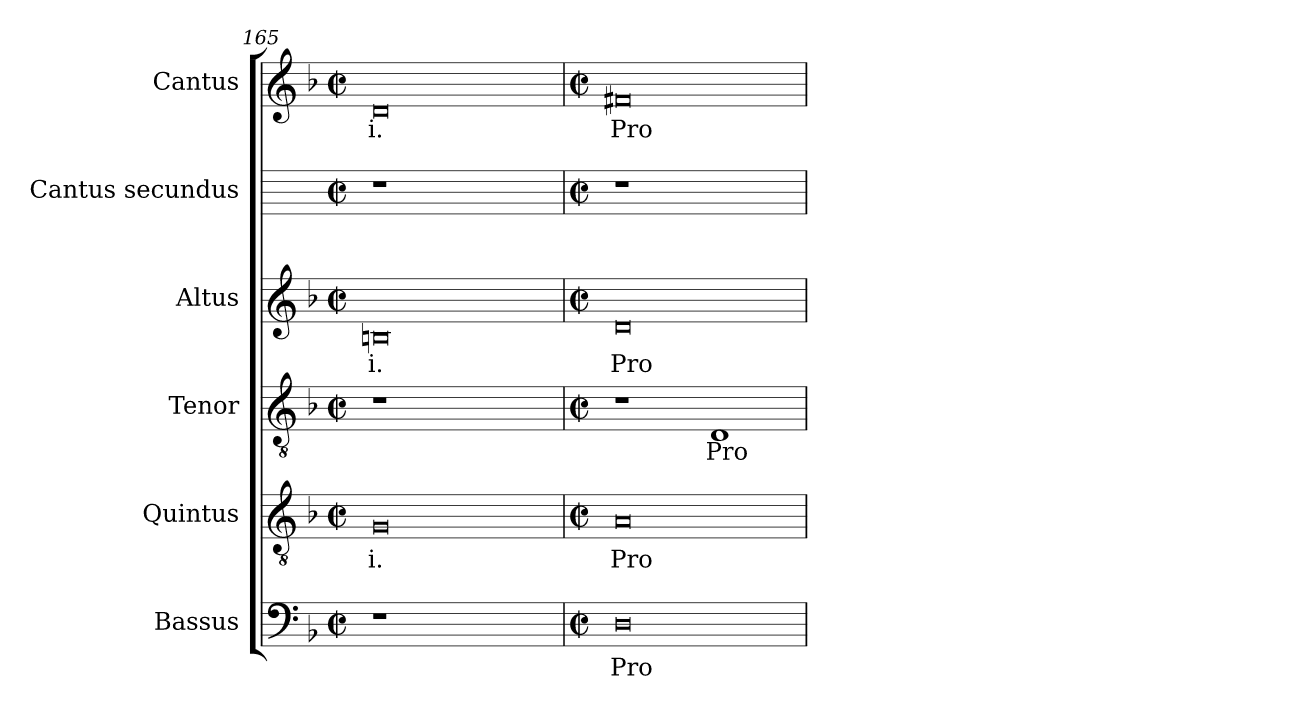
**kern	**text	**kern	**text	**kern	**text	**kern	**text	**kern	**kern	**text
*part6	*part6	*part5	*part5	*part4	*part4	*part3	*part3	*part2	*part1	*part1
*staff6	*staff6	*staff5	*staff5	*staff4	*staff4	*staff3	*staff3	*staff2	*staff1	*staff1
*I"Bassus	*	*I"Quintus	*	*I"Tenor	*	*I"Altus	*	*I"Cantus  secundus	*I"Cantus	*
*I'B	*	*I'Q	*	*I'T	*	*I'A	*	*	*I'C	*
*clefF4	*	*clefGv2	*	*clefGv2	*	*clefG2	*	*	*clefG2	*
*k[b-]	*	*k[b-]	*	*k[b-]	*	*k[b-]	*	*k[]	*k[b-]	*
*F:	*	*F:	*	*F:	*	*F:	*	*C:	*F:	*
*M2/2	*	*M2/2	*	*M2/2	*	*M2/2	*	*M2/2	*M2/2	*
*met(c|)	*	*met(c|)	*	*met(c|)	*	*met(c|)	*	*met(c|)	*met(c|)	*
=165	=165	=165	=165	=165	=165	=165	=165	=165	=165	=165
!	!	!	!LO:LY:b:cj	!	!	!	!LO:LY:b:cj	!	!	!LO:LY:b:cj
1r	.	0G	i.	1r	.	0Bn	i.	1r	0d	-i.
1ryy	.	.	.	1ryy	.	.	.	1ryy	.	.
!!LO:LB:g=z
=166!	=166!	=166!	=166!	=166!	=166!	=166!	=166!	=166!	=166!	=166!
*M2/2	*	*M2/2	*	*M2/2	*	*M2/2	*	*M2/2	*M2/2	*
*met(c|)	*	*met(c|)	*	*met(c|)	*	*met(c|)	*	*met(c|)	*met(c|)	*
!	!LO:LY:b:cj	!	!LO:LY:b:cj	!	!	!	!LO:LY:b:cj	!	!	!LO:LY:b:cj
0D	Pro	0A	Pro	1r	.	0d	Pro	1r	0f#X	Pro
!	!	!	!	!	!LO:LY:b:cj	!	!	!	!	!
.	.	.	.	1D	Pro	.	.	1ryy	.	.
=	=	=	=	=	=	=	=	=	=	=
*-	*-	*-	*-	*-	*-	*-	*-	*-	*-	*-
